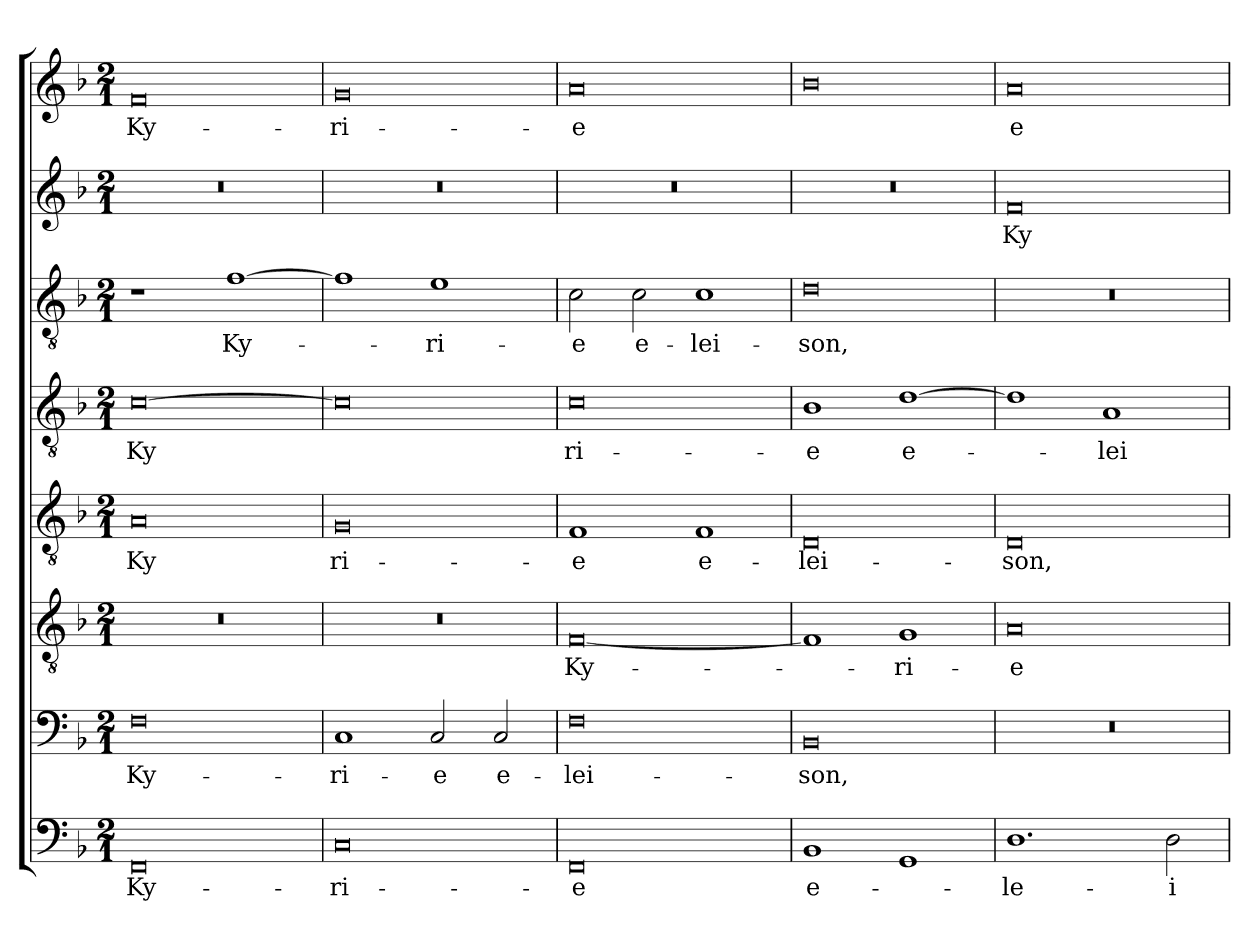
**kern	**text	**kern	**text	**kern	**text	**kern	**text	**kern	**text	**kern	**text	**kern	**text	**kern	**text
*part8	*part8	*part7	*part7	*part6	*part6	*part5	*part5	*part4	*part4	*part3	*part3	*part2	*part2	*part1	*part1
*staff8	*staff8	*staff7	*staff7	*staff6	*staff6	*staff5	*staff5	*staff4	*staff4	*staff3	*staff3	*staff2	*staff2	*staff1	*staff1
*clefF4	*	*clefF4	*	*clefGv2	*	*clefGv2	*	*clefGv2	*	*clefGv2	*	*clefG2	*	*clefG2	*
*k[b-]	*	*k[b-]	*	*k[b-]	*	*k[b-]	*	*k[b-]	*	*k[b-]	*	*k[b-]	*	*k[b-]	*
*F:	*	*F:	*	*F:	*	*F:	*	*F:	*	*F:	*	*F:	*	*F:	*
*M2/1	*	*M2/1	*	*M2/1	*	*M2/1	*	*M2/1	*	*M2/1	*	*M2/1	*	*M2/1	*
=1	=1	=1	=1	=1	=1	=1	=1	=1	=1	=1	=1	=1	=1	=1	=1
!	!LO:LY:b	!	!LO:LY:b	!	!	!	!LO:LY:b	!	!LO:LY:b	!	!	!	!	!	!LO:LY:b
0FF	Ky-	0F	Ky-	0r	.	0A	Ky	[0c	Ky	1r	.	0r	.	0f	Ky-
!	!	!	!	!	!	!	!	!	!	!	!LO:LY:b	!	!	!	!
.	.	.	.	.	.	.	.	.	.	[1f	Ky-	.	.	.	.
=2	=2	=2	=2	=2	=2	=2	=2	=2	=2	=2	=2	=2	=2	=2	=2
!	!LO:LY:b	!	!LO:LY:b	!	!	!	!LO:LY:b	!	!	!	!	!	!	!	!LO:LY:b
0C	-ri-	1C	-ri-	0r	.	0G	ri-	0c]	.	1f]	.	0r	.	0g	-ri-
!	!	!	!LO:LY:b	!	!	!	!	!	!	!	!LO:LY:b	!	!	!	!
.	.	2C/	-e	.	.	.	.	.	.	1e	-ri-	.	.	.	.
!	!	!	!LO:LY:b	!	!	!	!	!	!	!	!	!	!	!	!
.	.	2C/	e-	.	.	.	.	.	.	.	.	.	.	.	.
=3	=3	=3	=3	=3	=3	=3	=3	=3	=3	=3	=3	=3	=3	=3	=3
!	!LO:LY:b	!	!LO:LY:b	!	!LO:LY:b	!	!LO:LY:b	!	!LO:LY:b	!	!LO:LY:b	!	!	!	!LO:LY:b
0FF	-e	0F	-lei-	[0F	Ky-	1F	-e	0c	ri-	2c\	-e	0r	.	0a	-e
!	!	!	!	!	!	!	!	!	!	!	!LO:LY:b	!	!	!	!
.	.	.	.	.	.	.	.	.	.	2c\	e-	.	.	.	.
!	!	!	!	!	!	!	!LO:LY:b	!	!	!	!LO:LY:b	!	!	!	!
.	.	.	.	.	.	1F	e-	.	.	1c	-lei-	.	.	.	.
=4	=4	=4	=4	=4	=4	=4	=4	=4	=4	=4	=4	=4	=4	=4	=4
!	!LO:LY:b	!	!LO:LY:b	!	!	!	!LO:LY:b	!	!LO:LY:b	!	!LO:LY:b	!	!	!	!
1BB-	e-	0BB-	-son,	1F]	.	0D	-lei-	1B-	-e	0d	-son,	0r	.	0b-	.
!	!	!	!	!	!LO:LY:b	!	!	!	!LO:LY:b	!	!	!	!	!	!
1GG	.	.	.	1G	-ri-	.	.	[1d	e-	.	.	.	.	.	.
=5	=5	=5	=5	=5	=5	=5	=5	=5	=5	=5	=5	=5	=5	=5	=5
!	!LO:LY:b	!	!	!	!LO:LY:b	!	!LO:LY:b	!	!	!	!	!	!LO:LY:b	!	!LO:LY:b
1.D	-le-	0r	.	0A	-e	0D	-son,	1d]	.	0r	.	0f	Ky-	0a	e-
!	!	!	!	!	!	!	!	!	!LO:LY:b	!	!	!	!	!	!
.	.	.	.	.	.	.	.	1A	-lei-	.	.	.	.	.	.
!	!LO:LY:b	!	!	!	!	!	!	!	!	!	!	!	!	!	!
2D\	-i-	.	.	.	.	.	.	.	.	.	.	.	.	.	.
=	=	=	=	=	=	=	=	=	=	=	=	=	=	=	=
*-	*-	*-	*-	*-	*-	*-	*-	*-	*-	*-	*-	*-	*-	*-	*-
